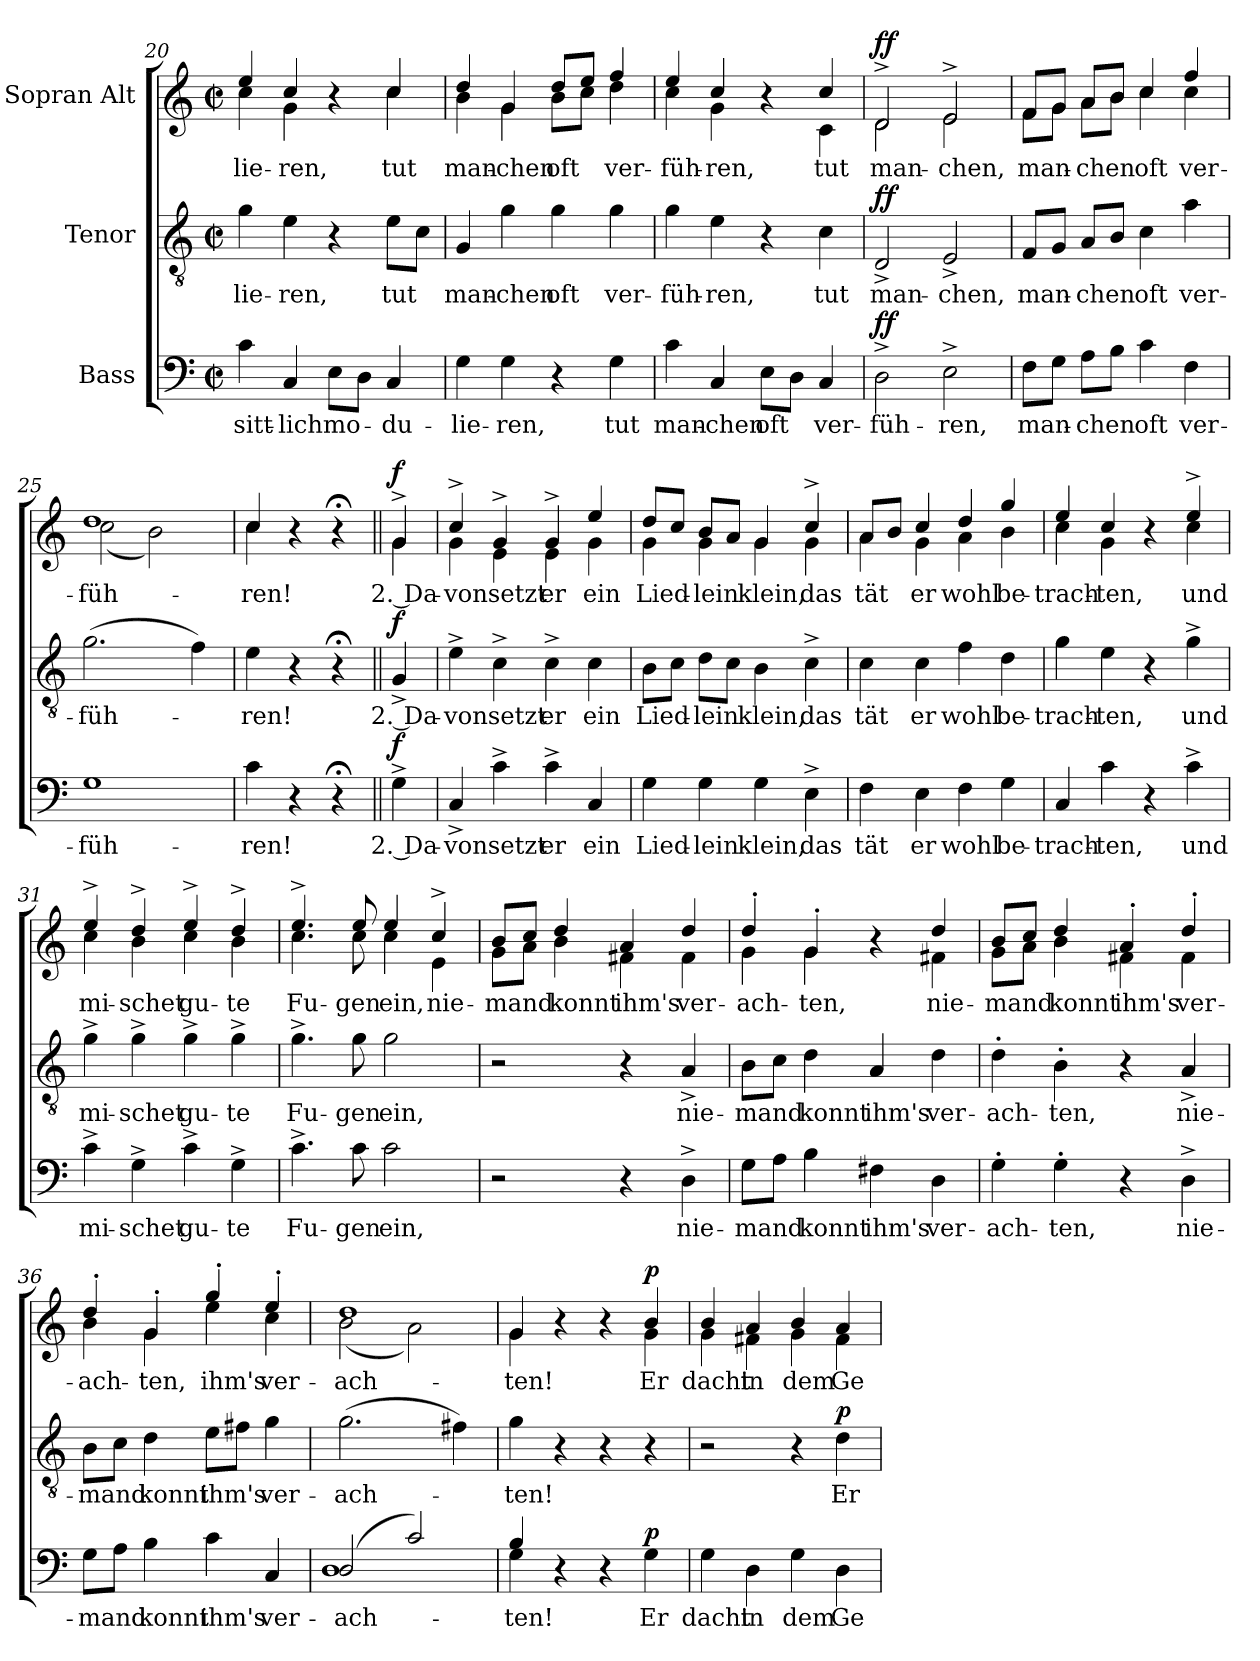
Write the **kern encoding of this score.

**kern	**text	**dynam	**kern	**text	**dynam	**kern	**text	**dynam
*part3	*part3	*part3	*part2	*part2	*part2	*part1	*part1	*part1
*staff3	*staff3	*staff3	*staff2	*staff2	*staff2	*staff1	*staff1	*staff1
*I"Bass	*	*	*I"Tenor	*	*	*I"Sopran Alt	*	*
*clefF4	*	*	*clefGv2	*	*	*clefG2	*	*
*k[]	*	*	*k[]	*	*	*k[]	*	*
*M2/2	*	*	*M2/2	*	*	*M2/2	*	*
*met(c|)	*	*	*met(c|)	*	*	*met(c|)	*	*
=20	=20	=20	=20	=20	=20	=20	=20	=20
!	!LO:LY:b	!	!	!LO:LY:b	!	!	!LO:LY:b	!
*	*	*	*	*	*	*^	*	*
4c\	sitt-	.	4g\	-lie-	.	4ee/	4cc\	-lie-	.
!	!LO:LY:b	!	!	!LO:LY:b	!	!	!	!LO:LY:b	!
4C/	-lich	.	4e\	-ren,	.	4cc/	4g\	-ren,	.
!	!LO:LY:b	!	!	!	!	!	!	!	!
8E\L	mo-	.	4r	.	.	4r	4ryy	.	.
8D\J	.	.	.	.	.	.	.	.	.
!	!LO:LY:b	!	!	!LO:LY:b	!	!	!	!LO:LY:b	!
4C/	-du-	.	8e\L	tut	.	4cc/	4cc\	tut	.
.	.	.	8c\J	.	.	.	.	.	.
=21	=21	=21	=21	=21	=21	=21	=21	=21	=21
!	!LO:LY:b	!	!	!LO:LY:b	!	!	!	!LO:LY:b	!
4G\	-lie-	.	4G/	man-	.	4dd/	4b\	man-	.
!	!LO:LY:b	!	!	!LO:LY:b	!	!	!	!LO:LY:b	!
4G\	-ren,	.	4g\	-chen	.	4g/	4g\	-chen	.
!	!	!	!	!LO:LY:b	!	!	!	!LO:LY:b	!
4r	.	.	4g\	oft	.	8dd/L	8b\L	oft	.
.	.	.	.	.	.	8ee/J	8cc\J	.	.
!	!LO:LY:b	!	!	!LO:LY:b	!	!	!	!LO:LY:b	!
4G\	tut	.	4g\	ver-	.	4ff/	4dd\	ver-	.
=22	=22	=22	=22	=22	=22	=22	=22	=22	=22
!	!LO:LY:b	!	!	!LO:LY:b	!	!	!	!LO:LY:b	!
4c\	man-	.	4g\	-füh-	.	4ee/	4cc\	-füh-	.
!	!LO:LY:b	!	!	!LO:LY:b	!	!	!	!LO:LY:b	!
4C/	-chen	.	4e\	-ren,	.	4cc/	4g\	-ren,	.
!	!LO:LY:b	!	!	!	!	!	!	!	!
8E\L	oft	.	4r	.	.	4r	4ryy	.	.
8D\J	.	.	.	.	.	.	.	.	.
!	!LO:LY:b	!	!	!LO:LY:b	!	!	!	!LO:LY:b	!
4C/	ver-	.	4c\	tut	.	4cc/	4c\	tut	.
!!LO:LB:g=z	!!
=23	=23	=23	=23	=23	=23	=23	=23	=23	=23
!	!LO:LY:b	!LO:DY:a	!	!LO:LY:b	!LO:DY:a	!	!	!LO:LY:b	!LO:DY:a
2D^\	-füh-	ff	2D^/	man-	ff	2d^/	2d\	man-	ff
!	!LO:LY:b	!	!	!LO:LY:b	!	!	!	!LO:LY:b	!
2E^\	-ren,	.	2E^/	-chen,	.	2e^/	2e\	-chen,	.
=24	=24	=24	=24	=24	=24	=24	=24	=24	=24
!	!LO:LY:b	!	!	!LO:LY:b	!	!	!	!LO:LY:b	!
8F\L	man-	.	8F/L	man-	.	8f/L	8f\L	man-	.
8G\J	.	.	8G/J	.	.	8g/J	8g\J	.	.
!	!LO:LY:b	!	!	!LO:LY:b	!	!	!	!LO:LY:b	!
8A\L	-chen	.	8A/L	-chen	.	8a/L	8a\L	-chen	.
8B\J	.	.	8B/J	.	.	8b/J	8b\J	.	.
!	!LO:LY:b	!	!	!LO:LY:b	!	!	!	!LO:LY:b	!
4c\	oft	.	4c\	oft	.	4cc/	4cc\	oft	.
!	!LO:LY:b	!	!	!LO:LY:b	!	!	!	!LO:LY:b	!
4F\	ver-	.	4a\	ver-	.	4ff/	4cc\	ver-	.
=25	=25	=25	=25	=25	=25	=25	=25	=25	=25
!	!LO:LY:b	!	!	!LO:LY:b	!	!	!	!LO:LY:b	!
1G	-füh-	.	(2.g\	-füh-	.	1dd	(2cc\	-füh-	.
.	.	.	.	.	.	.	2b\)	.	.
.	.	.	4f\)	.	.	.	.	.	.
=26	=26	=26	=26	=26	=26	=26	=26	=26	=26
!	!LO:LY:b	!	!	!LO:LY:b	!	!	!	!LO:LY:b	!
4c\	-ren!	.	4e\	-ren!	.	4cc/	4cc\	-ren!	.
4r	.	.	4r	.	.	4r	4ryy	.	.
4r;<	.	.	4r;<	.	.	4r;<	4ryy	.	.
!!LO:PB:g=z	!!
=26X2||	=26X2||	=26X2||	=26X2||	=26X2||	=26X2||	=26X2||	=26X2||	=26X2||	=26X2||
!	!LO:LY:b	!LO:DY:a	!	!LO:LY:b	!LO:DY:a	!	!	!LO:LY:b	!LO:DY:a
4G^\	2. Da-	f	4G^/	2. Da-	f	4g^/	4g\	2. Da-	f
=27	=27	=27	=27	=27	=27	=27	=27	=27	=27
!	!LO:LY:b	!	!	!LO:LY:b	!	!	!	!LO:LY:b	!
4C^/	-von	.	4e^\	-von	.	4cc^/	4g\	-von	.
!	!LO:LY:b	!	!	!LO:LY:b	!	!	!	!LO:LY:b	!
4c^\	setzt	.	4c^\	setzt	.	4g^/	4e\	setzt	.
!	!LO:LY:b	!	!	!LO:LY:b	!	!	!	!LO:LY:b	!
4c^\	er	.	4c^\	er	.	4g^/	4e\	er	.
!	!LO:LY:b	!	!	!LO:LY:b	!	!	!	!LO:LY:b	!
4C/	ein	.	4c\	ein	.	4ee/	4g\	ein	.
=28	=28	=28	=28	=28	=28	=28	=28	=28	=28
!	!LO:LY:b	!	!	!LO:LY:b	!	!	!	!LO:LY:b	!
4G\	Lied-	.	8B\L	Lied-	.	8dd/L	4g\	Lied-	.
.	.	.	8c\J	.	.	8cc/J	.	.	.
!	!LO:LY:b	!	!	!LO:LY:b	!	!	!	!LO:LY:b	!
4G\	-lein	.	8d\L	-lein	.	8b/L	4g\	-lein	.
.	.	.	8c\J	.	.	8a/J	.	.	.
!	!LO:LY:b	!	!	!LO:LY:b	!	!	!	!LO:LY:b	!
4G\	klein,	.	4B\	klein,	.	4g/	4g\	klein,	.
!	!LO:LY:b	!	!	!LO:LY:b	!	!	!	!LO:LY:b	!
4E^\	das	.	4c^\	das	.	4cc^/	4g\	das	.
=29	=29	=29	=29	=29	=29	=29	=29	=29	=29
!	!LO:LY:b	!	!	!LO:LY:b	!	!	!	!LO:LY:b	!
4F\	tät	.	4c\	tät	.	8a/L	4a\	tät	.
.	.	.	.	.	.	8b/J	.	.	.
!	!LO:LY:b	!	!	!LO:LY:b	!	!	!	!LO:LY:b	!
4E\	er	.	4c\	er	.	4cc/	4g\	er	.
!	!LO:LY:b	!	!	!LO:LY:b	!	!	!	!LO:LY:b	!
4F\	wohl	.	4f\	wohl	.	4dd/	4a\	wohl	.
!	!LO:LY:b	!	!	!LO:LY:b	!	!	!	!LO:LY:b	!
4G\	be-	.	4d\	be-	.	4gg/	4b\	be-	.
!!LO:LB:g=z	!!
=30	=30	=30	=30	=30	=30	=30	=30	=30	=30
!	!LO:LY:b	!	!	!LO:LY:b	!	!	!	!LO:LY:b	!
4C/	-trach-	.	4g\	-trach-	.	4ee/	4cc\	-trach-	.
!	!LO:LY:b	!	!	!LO:LY:b	!	!	!	!LO:LY:b	!
4c\	-ten,	.	4e\	-ten,	.	4cc/	4g\	-ten,	.
4r	.	.	4r	.	.	4r	4ryy	.	.
!	!LO:LY:b	!	!	!LO:LY:b	!	!	!	!LO:LY:b	!
4c^\	und	.	4g^\	und	.	4ee^/	4cc\	und	.
=31	=31	=31	=31	=31	=31	=31	=31	=31	=31
!	!LO:LY:b	!	!	!LO:LY:b	!	!	!	!LO:LY:b	!
4c^\	mi-	.	4g^\	mi-	.	4ee^/	4cc\	mi-	.
!	!LO:LY:b	!	!	!LO:LY:b	!	!	!	!LO:LY:b	!
4G^\	-schet	.	4g^\	-schet	.	4dd^/	4b\	-schet	.
!	!LO:LY:b	!	!	!LO:LY:b	!	!	!	!LO:LY:b	!
4c^\	gu-	.	4g^\	gu-	.	4ee^/	4cc\	gu-	.
!	!LO:LY:b	!	!	!LO:LY:b	!	!	!	!LO:LY:b	!
4G^\	-te	.	4g^\	-te	.	4dd^/	4b\	-te	.
=32	=32	=32	=32	=32	=32	=32	=32	=32	=32
!	!LO:LY:b	!	!	!LO:LY:b	!	!	!	!LO:LY:b	!
4.c^\	Fu-	.	4.g^\	Fu-	.	4.ee^/	4.cc\	Fu-	.
!	!LO:LY:b	!	!	!LO:LY:b	!	!	!	!LO:LY:b	!
8c\	-gen	.	8g\	-gen	.	8ee/	8cc\	-gen	.
!	!LO:LY:b	!	!	!LO:LY:b	!	!	!	!LO:LY:b	!
2c\	ein,	.	2g\	ein,	.	4ee/	4cc\	ein,	.
!	!	!	!	!	!	!	!	!LO:LY:b	!
.	.	.	.	.	.	4cc^/	4e\	nie-	.
=33	=33	=33	=33	=33	=33	=33	=33	=33	=33
!	!	!	!	!	!	!	!	!LO:LY:b	!
2r	.	.	2r	.	.	8b/L	8g\L	-mand	.
.	.	.	.	.	.	8cc/J	8a\J	.	.
!	!	!	!	!	!	!	!	!LO:LY:b	!
.	.	.	.	.	.	4dd/	4b\	konnt	.
!	!	!	!	!	!	!	!	!LO:LY:b	!
4r	.	.	4r	.	.	4a/	4f#X\	ihm's	.
!	!LO:LY:b	!	!	!LO:LY:b	!	!	!	!LO:LY:b	!
4D^\	nie-	.	4A^/	nie-	.	4dd/	4f#\	ver-	.
!!LO:LB:g=z	!!
=34	=34	=34	=34	=34	=34	=34	=34	=34	=34
!	!LO:LY:b	!	!	!LO:LY:b	!	!	!	!LO:LY:b	!
8G\L	-mand	.	8B\L	-mand	.	4dd'/	4g\	-ach-	.
8A\J	.	.	8c\J	.	.	.	.	.	.
!	!LO:LY:b	!	!	!LO:LY:b	!	!	!	!LO:LY:b	!
4B\	konnt	.	4d\	konnt	.	4g'/	4g\	-ten,	.
!	!LO:LY:b	!	!	!LO:LY:b	!	!	!	!	!
4F#X\	ihm's	.	4A/	ihm's	.	4r	4ryy	.	.
!	!LO:LY:b	!	!	!LO:LY:b	!	!	!	!LO:LY:b	!
4D\	ver-	.	4d\	ver-	.	4dd/	4f#X\	nie-	.
=35	=35	=35	=35	=35	=35	=35	=35	=35	=35
!	!LO:LY:b	!	!	!LO:LY:b	!	!	!	!LO:LY:b	!
4G'\	-ach-	.	4d'\	-ach-	.	8b/L	8g\L	-mand	.
.	.	.	.	.	.	8cc/J	8a\J	.	.
!	!LO:LY:b	!	!	!LO:LY:b	!	!	!	!LO:LY:b	!
4G'\	-ten,	.	4B'\	-ten,	.	4dd/	4b\	konnt	.
!	!	!	!	!	!	!	!	!LO:LY:b	!
4r	.	.	4r	.	.	4a'/	4f#X\	ihm's	.
!	!LO:LY:b	!	!	!LO:LY:b	!	!	!	!LO:LY:b	!
4D^\	nie-	.	4A^/	nie-	.	4dd'/	4f#\	ver-	.
=36	=36	=36	=36	=36	=36	=36	=36	=36	=36
!	!LO:LY:b	!	!	!LO:LY:b	!	!	!	!LO:LY:b	!
8G\L	-mand	.	8B\L	-mand	.	4dd'/	4b\	-ach-	.
8A\J	.	.	8c\J	.	.	.	.	.	.
!	!LO:LY:b	!	!	!LO:LY:b	!	!	!	!LO:LY:b	!
4B\	konnt	.	4d\	konnt	.	4g'/	4g\	-ten,	.
!	!LO:LY:b	!	!	!LO:LY:b	!	!	!	!LO:LY:b	!
4c\	ihm's	.	8e\L	ihm's	.	4gg'/	4ee\	ihm's	.
.	.	.	8f#X\J	.	.	.	.	.	.
!	!LO:LY:b	!	!	!LO:LY:b	!	!	!	!LO:LY:b	!
4C/	ver-	.	4g\	ver-	.	4ee'/	4cc\	ver-	.
=37	=37	=37	=37	=37	=37	=37	=37	=37	=37
!LO:TX:a:B:t=a 2	!	!	!	!	!	!	!	!	!
!	!LO:LY:b	!	!	!LO:LY:b	!	!	!	!LO:LY:b	!
*^	*	*	*	*	*	*	*	*	*
(2D/	1D	-ach-	.	(2.g\	-ach-	.	1dd	(2b\	-ach-	.
2c/)	.	.	.	.	.	.	.	2a\)	.	.
.	.	.	.	4f#X\)	.	.	.	.	.	.
!!LO:LB:g=z	!!
=38	=38	=38	=38	=38	=38	=38	=38	=38	=38	=38
!	!	!LO:LY:b	!	!	!LO:LY:b	!	!	!	!LO:LY:b	!
4B/	4G\	-ten!	.	4g\	-ten!	.	4g/	4g\	-ten!	.
4r	4ryy	.	.	4r	.	.	4r	4ryy	.	.
4r	4ryy	.	.	4r	.	.	4r	4ryy	.	.
!	!	!LO:LY:b	!LO:DY:a	!	!	!	!	!	!LO:LY:b	!LO:DY:a
4G\	4ryy	Er	p	4r	.	.	4b/	4g\	Er	p
=39	=39	=39	=39	=39	=39	=39	=39	=39	=39	=39
!	!	!LO:LY:b	!	!	!	!	!	!	!LO:LY:b	!
*v	*v	*	*	*	*	*	*	*	*	*
4G\	dacht	.	2r	.	.	4b/	4g\	dacht	.
!	!LO:LY:b	!	!	!	!	!	!	!LO:LY:b	!
4D\	in	.	.	.	.	4a/	4f#X\	in	.
!	!LO:LY:b	!	!	!	!	!	!	!LO:LY:b	!
4G\	dem	.	4r	.	.	4b/	4g\	dem	.
!	!LO:LY:b	!	!	!LO:LY:b	!LO:DY:a	!	!	!LO:LY:b	!
4D\	Ge-	.	4d\	Er	p	4a/	4f#\	Ge-	.
*	*	*	*	*	*	*v	*v	*	*
=	=	=	=	=	=	=	=	=
*-	*-	*-	*-	*-	*-	*-	*-	*-
